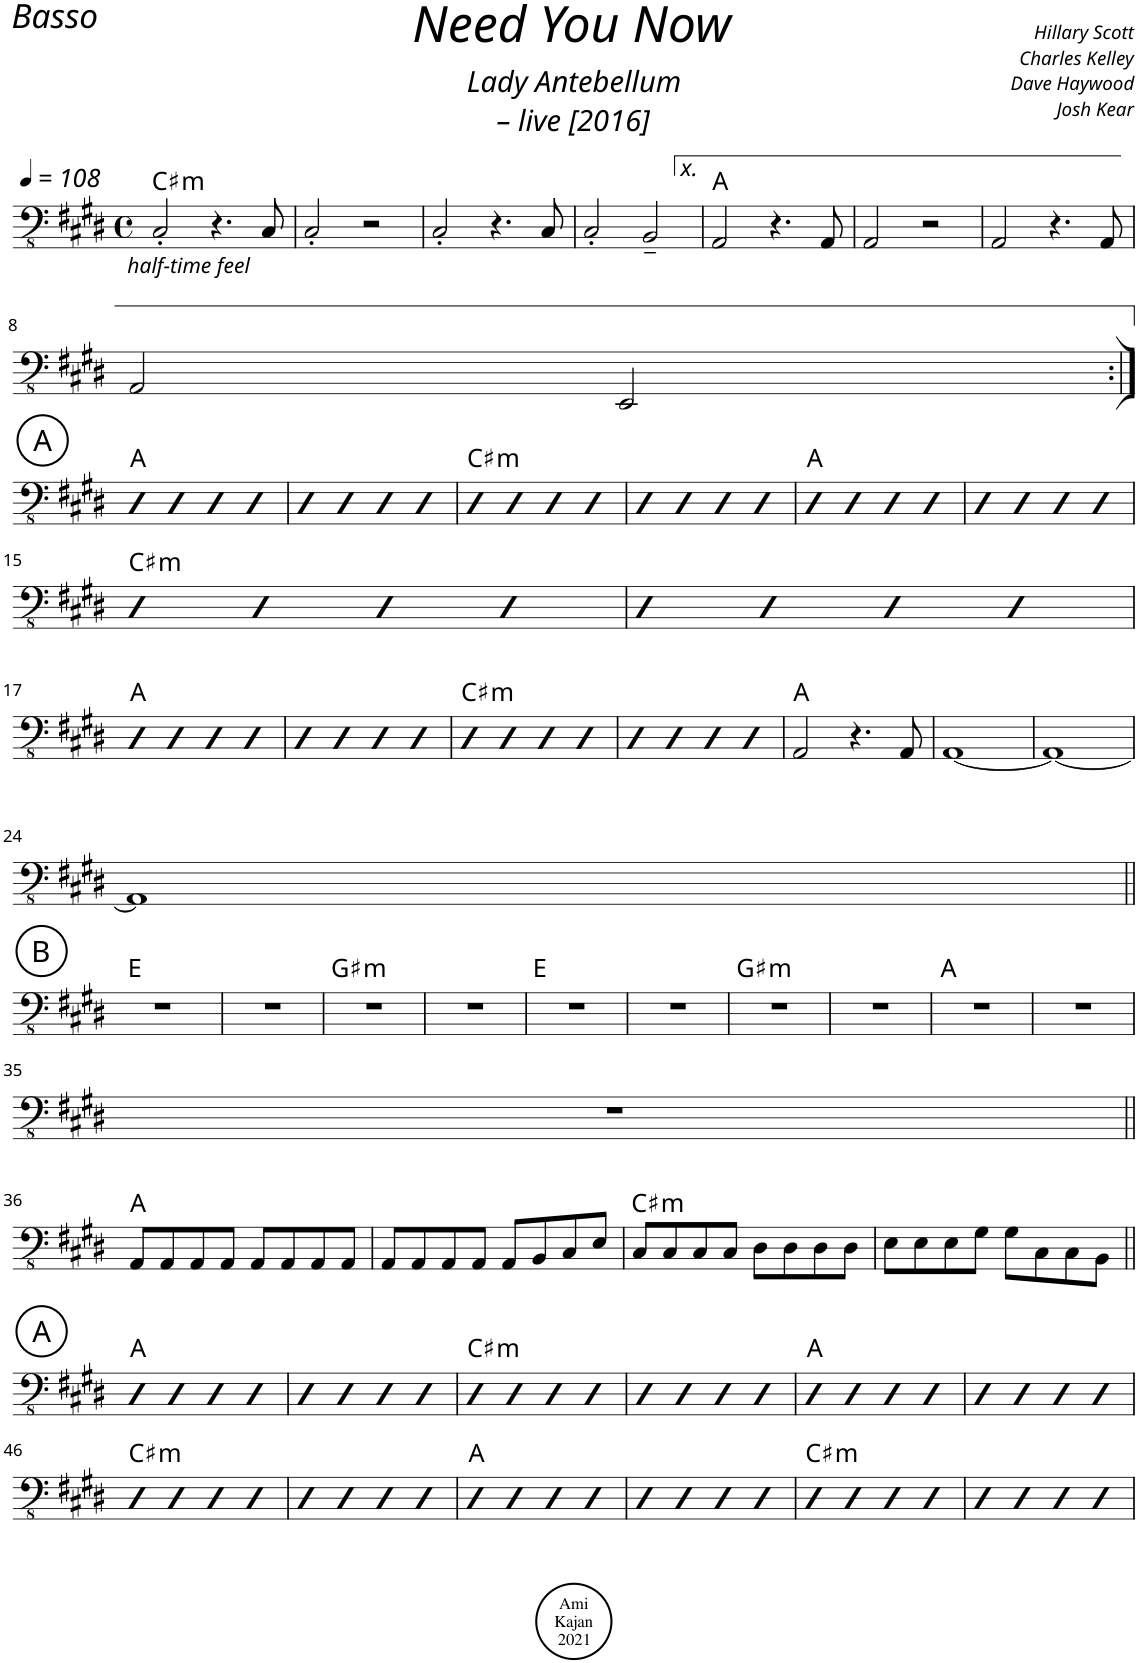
**kern	**harte
*part1	*part1
*staff1	*
*I"Acoustic Bass	*
*I'Bass	*
*clefFv4	*
*k[f#c#g#d#]	*
*M4/4	*
*met(c)	*
*MM108	*
=1	=1
!LO:TX:b:i:t=half-time feel	!LO:H:kt=m
2CC#'/	C#:min
4.r	.
8CC#/	.
=2	=2
2CC#'/	.
2r	.
=3	=3
2CC#'/	.
4.r	.
8CC#/	.
=4	=4
2CC#'/	.
2BBB~/	.
=5	=5
2AAA/	A:maj
4.r	.
8AAA/	.
=6	=6
2AAA/	.
2r	.
=7	=7
2AAA/	.
4.r	.
8AAA/	.
!!LO:LB:g=z
=8	=8
2AAA/	.
2EEE/	.
!!LO:LB:g=z
!!LO:REH:place=s1:a:cj:enc=circle:fs=14:t=A
=9:|!	=9:|!
4DD#	A:maj
4DD#	.
4DD#	.
4DD#	.
=10	=10
4DD#	.
4DD#	.
4DD#	.
4DD#	.
=11	=11
!	!LO:H:kt=m
4DD#	C#:min
4DD#	.
4DD#	.
4DD#	.
=12	=12
4DD#	.
4DD#	.
4DD#	.
4DD#	.
=13	=13
4DD#	A:maj
4DD#	.
4DD#	.
4DD#	.
=14	=14
4DD#	.
4DD#	.
4DD#	.
4DD#	.
!!LO:LB:g=z
=15	=15
!	!LO:H:kt=m
4DD#	C#:min
4DD#	.
4DD#	.
4DD#	.
=16	=16
4DD#	.
4DD#	.
4DD#	.
4DD#	.
!!LO:LB:g=z
=17	=17
4DD#	A:maj
4DD#	.
4DD#	.
4DD#	.
=18	=18
4DD#	.
4DD#	.
4DD#	.
4DD#	.
=19	=19
!	!LO:H:kt=m
4DD#	C#:min
4DD#	.
4DD#	.
4DD#	.
=20	=20
4DD#	.
4DD#	.
4DD#	.
4DD#	.
=21	=21
2AAA/	A:maj
4.r	.
8AAA/	.
=22	=22
[1AAA	.
=23	=23
1AAA_	.
!!LO:LB:g=z
=24	=24
1AAA]	.
!!LO:LB:g=z
!!LO:REH:place=s1:a:cj:enc=circle:fs=14:t=B
=25||	=25||
1r	E:maj
=26	=26
1r	.
=27	=27
!	!LO:H:kt=m
1r	G#:min
=28	=28
1r	.
=29	=29
1r	E:maj
=30	=30
1r	.
=31	=31
!	!LO:H:kt=m
1r	G#:min
=32	=32
1r	.
=33	=33
1r	A:maj
=34	=34
1r	.
!!LO:LB:g=z
=35	=35
1r	.
!!LO:LB:g=z
=36||	=36||
8AAA/L	A:maj
8AAA/	.
8AAA/	.
8AAA/J	.
8AAA/L	.
8AAA/	.
8AAA/	.
8AAA/J	.
=37	=37
8AAA/L	.
8AAA/	.
8AAA/	.
8AAA/J	.
8AAA/L	.
8BBB/	.
8CC#/	.
8EE/J	.
=38	=38
!	!LO:H:kt=m
8CC#/L	C#:min
8CC#/	.
8CC#/	.
8CC#/J	.
8DD#\L	.
8DD#\	.
8DD#\	.
8DD#\J	.
=39	=39
8EE\L	.
8EE\	.
8EE\	.
8GG#\J	.
8GG#\L	.
8CC#\	.
8CC#\	.
8BBB\J	.
!!LO:LB:g=z
!!LO:REH:place=s1:a:cj:enc=circle:fs=14:t=A
=40||	=40||
4DD#	A:maj
4DD#	.
4DD#	.
4DD#	.
=41	=41
4DD#	.
4DD#	.
4DD#	.
4DD#	.
=42	=42
!	!LO:H:kt=m
4DD#	C#:min
4DD#	.
4DD#	.
4DD#	.
=43	=43
4DD#	.
4DD#	.
4DD#	.
4DD#	.
=44	=44
4DD#	A:maj
4DD#	.
4DD#	.
4DD#	.
=45	=45
4DD#	.
4DD#	.
4DD#	.
4DD#	.
!!LO:LB:g=z
=46	=46
!	!LO:H:kt=m
4DD#	C#:min
4DD#	.
4DD#	.
4DD#	.
=47	=47
4DD#	.
4DD#	.
4DD#	.
4DD#	.
=48	=48
4DD#	A:maj
4DD#	.
4DD#	.
4DD#	.
=49	=49
4DD#	.
4DD#	.
4DD#	.
4DD#	.
=50	=50
!	!LO:H:kt=m
4DD#	C#:min
4DD#	.
4DD#	.
4DD#	.
=51	=51
4DD#	.
4DD#	.
4DD#	.
4DD#	.
=	=
*-	*-
